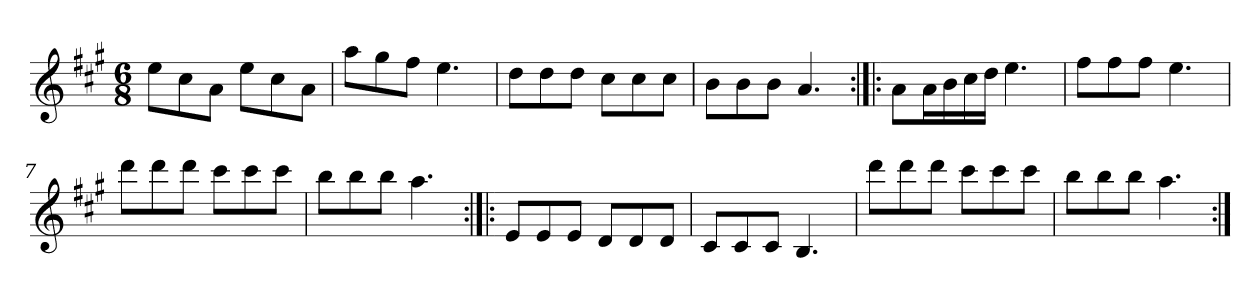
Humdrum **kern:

**kern
*part1
*staff1
*clefG2
*k[f#c#g#]
*A:
*M6/8
*MM120
=1
8ee\L
8cc#\
8a\J
8ee\L
8cc#\
8a\J
=2
8aa\L
8gg#\
8ff#\J
4.ee
=3
8dd\L
8dd\
8dd\J
8cc#\L
8cc#\
8cc#\J
=4
8b\L
8b\
8b\J
4.a
=5:|!|:
8a\L
16a\L
16b\
16cc#\
16dd\JJ
4.ee
=6
8ff#\L
8ff#\
8ff#\J
4.ee
=7
8ddd\L
8ddd\
8ddd\J
8ccc#\L
8ccc#\
8ccc#\J
=8
8bb\L
8bb\
8bb\J
4.aa
=9:|!|:
8e/L
8e/
8e/J
8d/L
8d/
8d/J
=10
8c#/L
8c#/
8c#/J
4.B
=11
8ddd\L
8ddd\
8ddd\J
8ccc#\L
8ccc#\
8ccc#\J
=12
8bb\L
8bb\
8bb\J
4.aa
=:|!
*-
